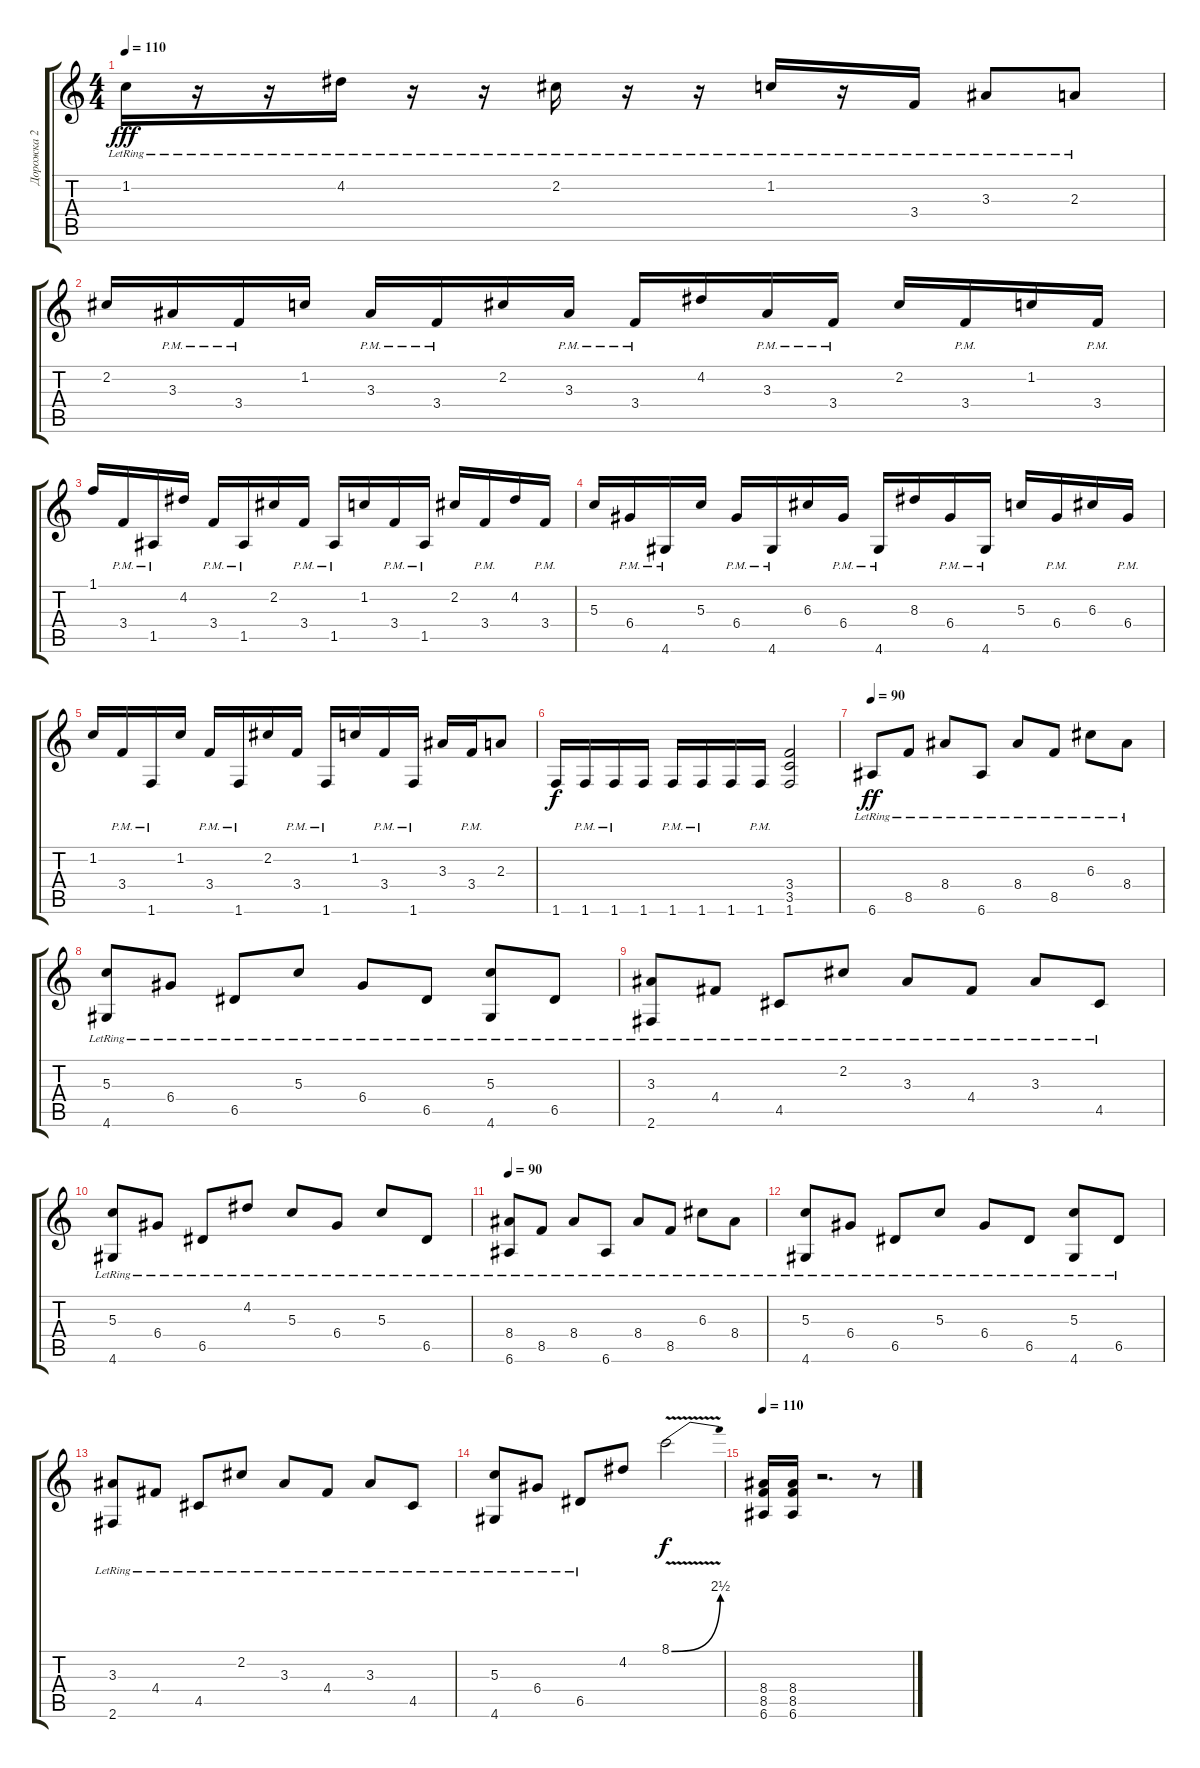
\track ("Дорожка 2" "Дорожка 2") {instrument distortionguitar}
\staff {score tabs}
\tuning (E4 B3 G3 D3 A2 E2) {hide}
\ts (4 4)
\tempo 110
\clef g2
\ks c
1.2{lr}.16{dy fff} r.16 r.16 4.2{lr}.16 r.16 r.16 2.2{lr}.16 r.16 r.16 1.2{lr}.16 r.16 3.4{lr}.16 3.3{lr}.8 2.3{lr}.8 |
2.2.16 3.3{pm}.16 3.4{pm}.16 1.2.16 3.3{pm}.16 3.4{pm}.16 2.2.16 3.3{pm}.16 3.4{pm}.16 4.2.16 3.3{pm}.16 3.4{pm}.16 2.2.16 3.4{pm}.16 1.2.16 3.4{pm}.16 |
1.1.16 3.4{pm}.16 1.5{pm}.16 4.2.16 3.4{pm}.16 1.5{pm}.16 2.2.16 3.4{pm}.16 1.5{pm}.16 1.2.16 3.4{pm}.16 1.5{pm}.16 2.2.16 3.4{pm}.16 4.2.16 3.4{pm}.16 |
5.3.16 6.4{pm}.16 4.6{pm}.16 5.3.16 6.4{pm}.16 4.6{pm}.16 6.3.16 6.4{pm}.16 4.6{pm}.16 8.3.16 6.4{pm}.16 4.6{pm}.16 5.3.16 6.4{pm}.16 6.3.16 6.4{pm}.16 |
1.2.16 3.4{pm}.16 1.6{pm}.16 1.2.16 3.4{pm}.16 1.6{pm}.16 2.2.16 3.4{pm}.16 1.6{pm}.16 1.2.16 3.4{pm}.16 1.6{pm}.16 3.3.16 3.4{pm}.16 2.3.8 |
1.6.16{dy f} 1.6{pm}.16 1.6{pm}.16 1.6.16 1.6{pm}.16 1.6{pm}.16 1.6.16 1.6{pm}.16 (3.4 3.5 1.6).2 |
\tempo 90
6.6{lr}.8{dy ff instrument electricguitarjazz} 8.5{lr}.8 8.4{lr}.8 6.6{lr}.8 8.4{lr}.8 8.5{lr}.8 6.3{lr}.8 8.4{lr}.8 |
(5.3{lr} 4.6{lr}).8 6.4{lr}.8 6.5{lr}.8 5.3{lr}.8 6.4{lr}.8 6.5{lr}.8 (5.3{lr} 4.6{lr}).8 6.5{lr}.8 |
(3.3{lr} 2.6{lr}).8 4.4{lr}.8 4.5{lr}.8 2.2{lr}.8 3.3{lr}.8 4.4{lr}.8 3.3{lr}.8 4.5{lr}.8 |
(5.3{lr} 4.6{lr}).8 6.4{lr}.8 6.5{lr}.8 4.2{lr}.8 5.3{lr}.8 6.4{lr}.8 5.3{lr}.8 6.5{lr}.8 |
\tempo 90
(8.4 6.6{lr}).8{instrument electricguitarjazz} 8.5{lr}.8 8.4{lr}.8 6.6{lr}.8 8.4{lr}.8 8.5{lr}.8 6.3{lr}.8 8.4{lr}.8 |
(5.3{lr} 4.6{lr}).8 6.4{lr}.8 6.5{lr}.8 5.3{lr}.8 6.4{lr}.8 6.5{lr}.8 (5.3{lr} 4.6{lr}).8 6.5{lr}.8 |
(3.3{lr} 2.6{lr}).8 4.4{lr}.8 4.5{lr}.8 2.2{lr}.8 3.3{lr}.8 4.4{lr}.8 3.3{lr}.8 4.5{lr}.8 |
(5.3{lr} 4.6{lr}).8 6.4{lr}.8 6.5{lr}.8 4.2.8 8.1{be (bend 0 0 60 10) v}.2{dy f instrument distortionguitar} |
\tempo 110
(8.4 8.5 6.6).16{instrument distortionguitar} (8.4 8.5 6.6).16 r.2{d} r.8
